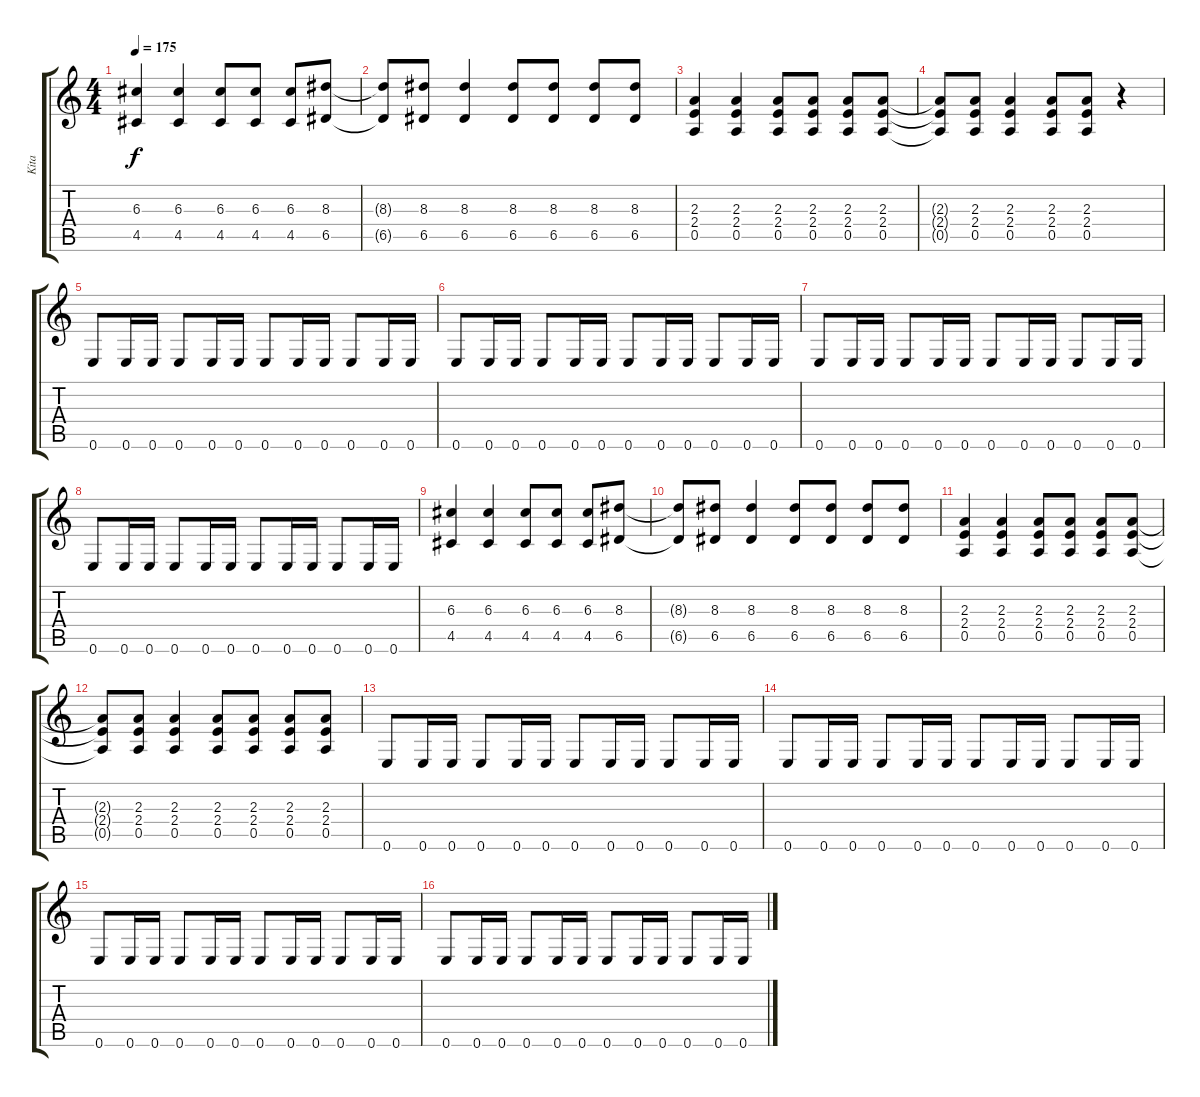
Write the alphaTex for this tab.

\track ("Kita" "Kita") {instrument overdrivenguitar}
\staff {score tabs}
\tuning (E4 B3 G3 D3 A2 E2) {hide}
\ts (4 4)
\tempo 175
\clef g2
\ks c
(6.3 4.5).4{dy f} (6.3 4.5).4 (6.3 4.5).8 (6.3 4.5).8 (6.3 4.5).8 (8.3 6.5).8 |
(8.3{t} 6.5{t}).8 (8.3 6.5).8 (8.3 6.5).4 (8.3 6.5).8 (8.3 6.5).8 (8.3 6.5).8 (8.3 6.5).8 |
(2.3 2.4 0.5).4 (2.3 2.4 0.5).4 (2.3 2.4 0.5).8 (2.3 2.4 0.5).8 (2.3 2.4 0.5).8 (2.3 2.4 0.5).8 |
(2.3{t} 2.4{t} 0.5{t}).8 (2.3 2.4 0.5).8 (2.3 2.4 0.5).4 (2.3 2.4 0.5).8 (2.3 2.4 0.5).8 r.4 |
0.6.8 0.6.16 0.6.16 0.6.8 0.6.16 0.6.16 0.6.8 0.6.16 0.6.16 0.6.8 0.6.16 0.6.16 |
0.6.8 0.6.16 0.6.16 0.6.8 0.6.16 0.6.16 0.6.8 0.6.16 0.6.16 0.6.8 0.6.16 0.6.16 |
0.6.8 0.6.16 0.6.16 0.6.8 0.6.16 0.6.16 0.6.8 0.6.16 0.6.16 0.6.8 0.6.16 0.6.16 |
0.6.8 0.6.16 0.6.16 0.6.8 0.6.16 0.6.16 0.6.8 0.6.16 0.6.16 0.6.8 0.6.16 0.6.16 |
(6.3 4.5).4 (6.3 4.5).4 (6.3 4.5).8 (6.3 4.5).8 (6.3 4.5).8 (8.3 6.5).8 |
(8.3{t} 6.5{t}).8 (8.3 6.5).8 (8.3 6.5).4 (8.3 6.5).8 (8.3 6.5).8 (8.3 6.5).8 (8.3 6.5).8 |
(2.3 2.4 0.5).4 (2.3 2.4 0.5).4 (2.3 2.4 0.5).8 (2.3 2.4 0.5).8 (2.3 2.4 0.5).8 (2.3 2.4 0.5).8 |
(2.3{t} 2.4{t} 0.5{t}).8 (2.3 2.4 0.5).8 (2.3 2.4 0.5).4 (2.3 2.4 0.5).8 (2.3 2.4 0.5).8 (2.3 2.4 0.5).8 (2.3 2.4 0.5).8 |
0.6.8 0.6.16 0.6.16 0.6.8 0.6.16 0.6.16 0.6.8 0.6.16 0.6.16 0.6.8 0.6.16 0.6.16 |
0.6.8 0.6.16 0.6.16 0.6.8 0.6.16 0.6.16 0.6.8 0.6.16 0.6.16 0.6.8 0.6.16 0.6.16 |
0.6.8 0.6.16 0.6.16 0.6.8 0.6.16 0.6.16 0.6.8 0.6.16 0.6.16 0.6.8 0.6.16 0.6.16 |
0.6.8 0.6.16 0.6.16 0.6.8 0.6.16 0.6.16 0.6.8 0.6.16 0.6.16 0.6.8 0.6.16 0.6.16
